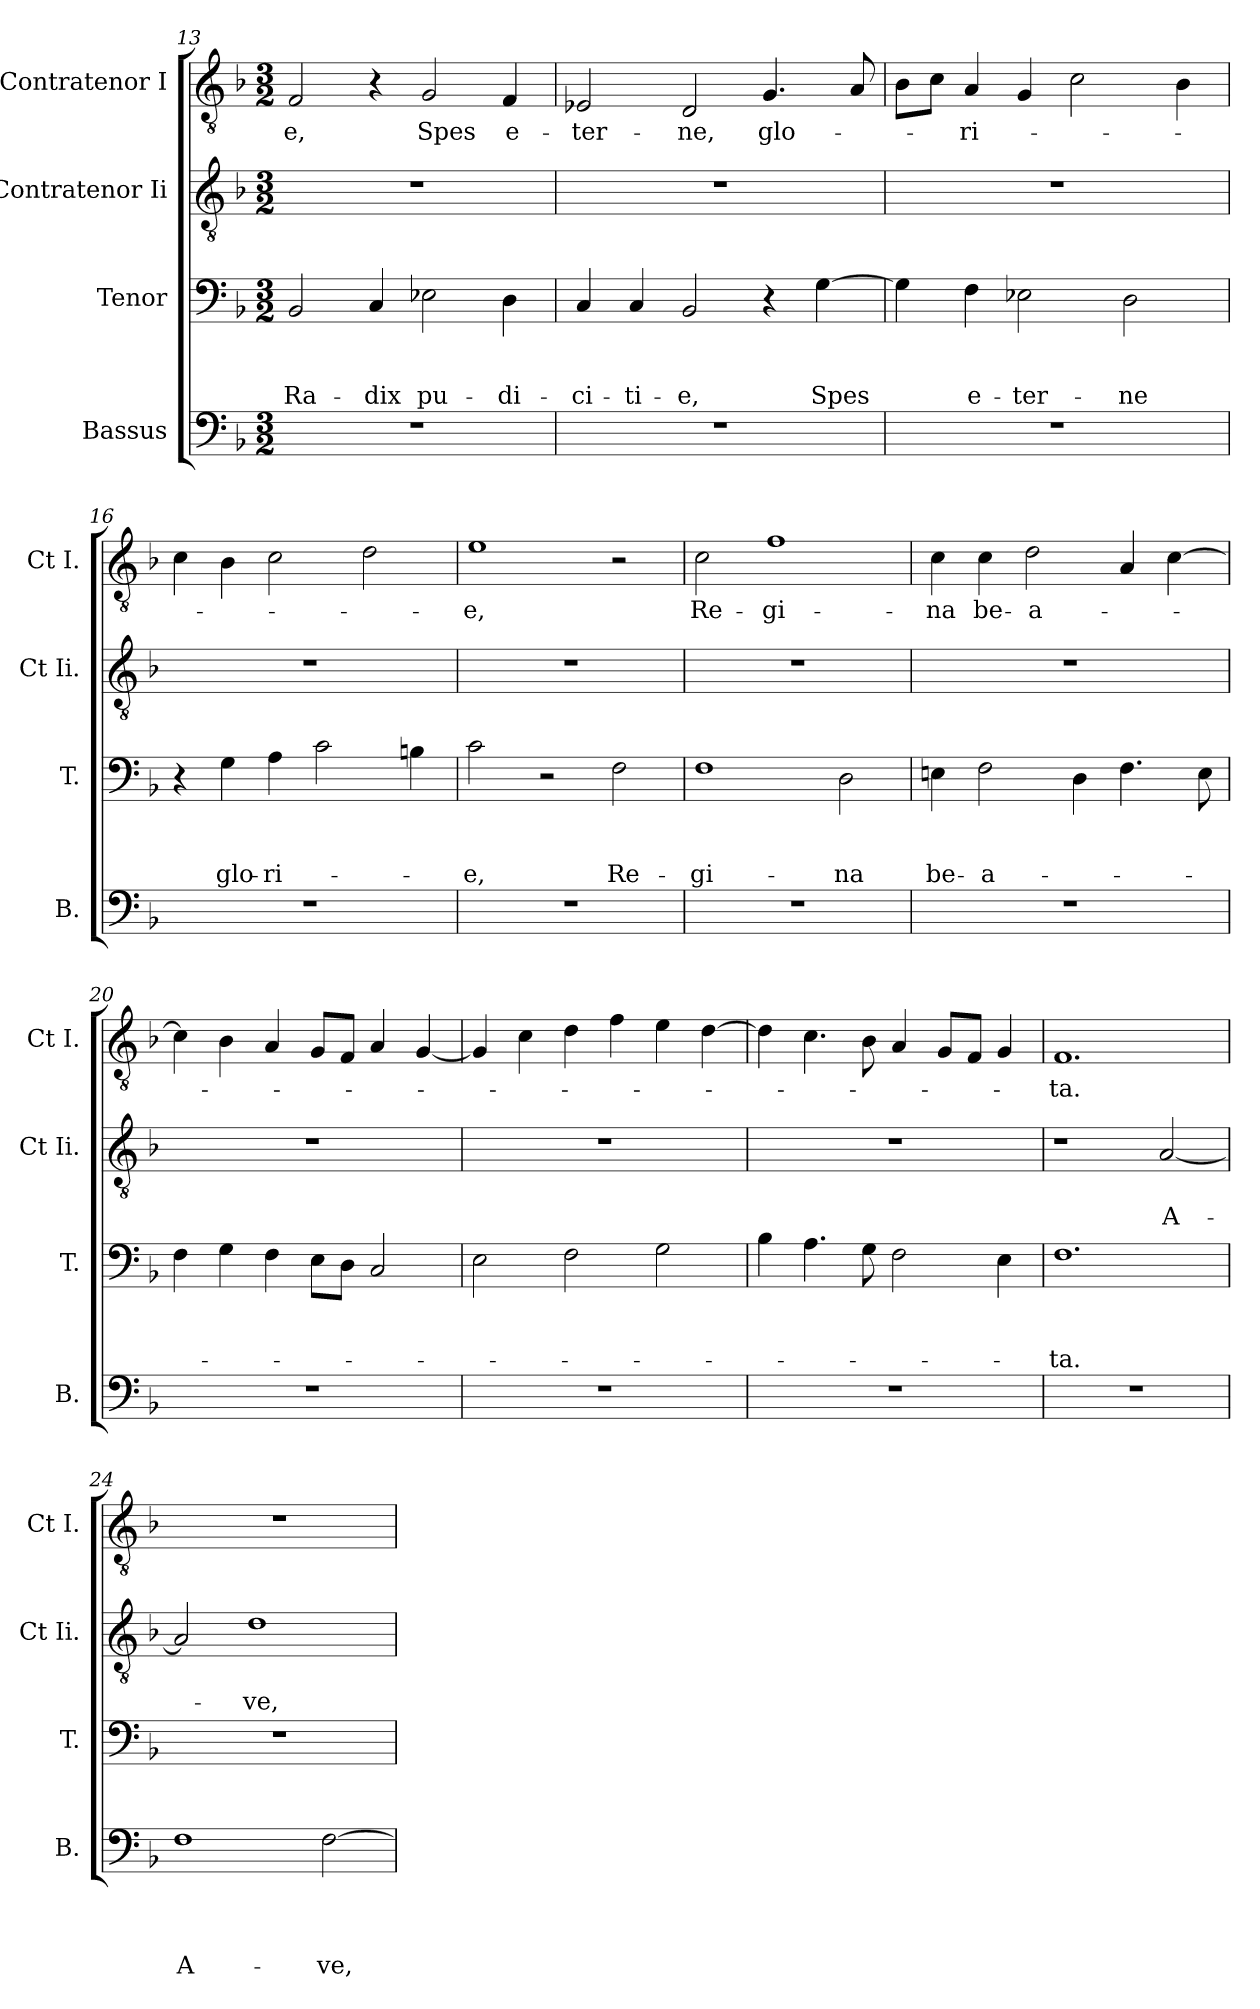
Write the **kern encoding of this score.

**kern	**text	**text	**text	**text	**kern	**text	**text	**text	**kern	**text	**text	**kern	**text
*part4	*part4	*part4	*part4	*part4	*part3	*part3	*part3	*part3	*part2	*part2	*part2	*part1	*part1
*staff4	*staff4	*staff4	*staff4	*staff4	*staff3	*staff3	*staff3	*staff3	*staff2	*staff2	*staff2	*staff1	*staff1
*I"Bassus	*	*	*	*	*I"Tenor	*	*	*	*I"Contratenor Ii	*	*	*I"Contratenor I	*
*I'B.	*	*	*	*	*I'T.	*	*	*	*I'Ct Ii.	*	*	*I'Ct I.	*
*clefF4	*	*	*	*	*clefF4	*	*	*	*clefGv2	*	*	*clefGv2	*
*k[b-]	*	*	*	*	*k[b-]	*	*	*	*k[b-]	*	*	*k[b-]	*
*F:	*	*	*	*	*F:	*	*	*	*F:	*	*	*F:	*
*M3/2	*	*	*	*	*M3/2	*	*	*	*M3/2	*	*	*M3/2	*
=13	=13	=13	=13	=13	=13	=13	=13	=13	=13	=13	=13	=13	=13
!	!	!	!	!	!	!	!	!LO:LY:b	!	!	!	!	!LO:LY:b
1.r	.	.	.	.	2BB-/	.	.	Ra-	1.r	.	.	2F/	-e,
!	!	!	!	!	!	!	!	!LO:LY:b	!	!	!	!	!
.	.	.	.	.	4C/	.	.	-dix	.	.	.	4r	.
!	!	!	!	!	!	!	!	!LO:LY:b	!	!	!	!	!LO:LY:b
.	.	.	.	.	2E-X\	.	.	pu-	.	.	.	2G/	Spes
!	!	!	!	!	!	!	!	!LO:LY:b	!	!	!	!	!LO:LY:b
.	.	.	.	.	4D\	.	.	-di-	.	.	.	4F/	e-
=14	=14	=14	=14	=14	=14	=14	=14	=14	=14	=14	=14	=14	=14
!	!	!	!	!	!	!	!	!LO:LY:b	!	!	!	!	!LO:LY:b
1.r	.	.	.	.	4C/	.	.	-ci-	1.r	.	.	2E-/	-ter-
!	!	!	!	!	!	!	!	!LO:LY:b	!	!	!	!	!
.	.	.	.	.	4C/	.	.	-ti-	.	.	.	.	.
!	!	!	!	!	!	!	!	!LO:LY:b	!	!	!	!	!LO:LY:b
.	.	.	.	.	2BB-/	.	.	-e,	.	.	.	2D/	-ne,
!	!	!	!	!	!	!	!	!	!	!	!	!	!LO:LY:b
.	.	.	.	.	4r	.	.	.	.	.	.	4.G/	glo-
!	!	!	!	!	!	!	!	!LO:LY:b	!	!	!	!	!
.	.	.	.	.	[>4G\	.	.	Spes	.	.	.	.	.
.	.	.	.	.	.	.	.	.	.	.	.	8A/	.
=15	=15	=15	=15	=15	=15	=15	=15	=15	=15	=15	=15	=15	=15
1.r	.	.	.	.	4G\]	.	.	.	1.r	.	.	8B-\L	.
.	.	.	.	.	.	.	.	.	.	.	.	8c\J	.
!	!	!	!	!	!	!	!	!LO:LY:b	!	!	!	!	!LO:LY:b
.	.	.	.	.	4F\	.	.	e-	.	.	.	4A/	-ri-
!	!	!	!	!	!	!	!	!LO:LY:b	!	!	!	!	!
.	.	.	.	.	2E-X\	.	.	-ter-	.	.	.	4G/	.
.	.	.	.	.	.	.	.	.	.	.	.	2c\	.
!	!	!	!	!	!	!	!	!LO:LY:b	!	!	!	!	!
.	.	.	.	.	2D\	.	.	-ne	.	.	.	.	.
.	.	.	.	.	.	.	.	.	.	.	.	4B-\	.
=16	=16	=16	=16	=16	=16	=16	=16	=16	=16	=16	=16	=16	=16
1.r	.	.	.	.	4r	.	.	.	1.r	.	.	4c\	.
!	!	!	!	!	!	!	!	!LO:LY:b	!	!	!	!	!
.	.	.	.	.	4G\	.	.	glo-	.	.	.	4B-\	.
!	!	!	!	!	!	!	!	!LO:LY:b	!	!	!	!	!
.	.	.	.	.	4A\	.	.	-ri-	.	.	.	2c\	.
.	.	.	.	.	2c\	.	.	.	.	.	.	.	.
.	.	.	.	.	.	.	.	.	.	.	.	2d\	.
.	.	.	.	.	4B\	.	.	.	.	.	.	.	.
!!LO:PB:g=z
=17	=17	=17	=17	=17	=17	=17	=17	=17	=17	=17	=17	=17	=17
!	!	!	!	!	!	!	!	!LO:LY:b	!	!	!	!	!LO:LY:b
1.r	.	.	.	.	2c\	.	.	-e,	1.r	.	.	1e	-e,
.	.	.	.	.	2r	.	.	.	.	.	.	.	.
!	!	!	!	!	!	!	!	!LO:LY:b	!	!	!	!	!
.	.	.	.	.	2F\	.	.	Re-	.	.	.	2r	.
=18	=18	=18	=18	=18	=18	=18	=18	=18	=18	=18	=18	=18	=18
!	!	!	!	!	!	!	!	!LO:LY:b	!	!	!	!	!LO:LY:b
1.r	.	.	.	.	1F	.	.	-gi-	1.r	.	.	2c\	Re-
!	!	!	!	!	!	!	!	!	!	!	!	!	!LO:LY:b
.	.	.	.	.	.	.	.	.	.	.	.	1f	-gi-
!	!	!	!	!	!	!	!	!LO:LY:b	!	!	!	!	!
.	.	.	.	.	2D\	.	.	-na	.	.	.	.	.
=19	=19	=19	=19	=19	=19	=19	=19	=19	=19	=19	=19	=19	=19
!	!	!	!	!	!	!	!	!LO:LY:b	!	!	!	!	!LO:LY:b
1.r	.	.	.	.	4En\	.	.	be-	1.r	.	.	4c\	-na
!	!	!	!	!	!	!	!	!LO:LY:b	!	!	!	!	!LO:LY:b
.	.	.	.	.	2F\	.	.	-a-	.	.	.	4c\	be-
!	!	!	!	!	!	!	!	!	!	!	!	!	!LO:LY:b
.	.	.	.	.	.	.	.	.	.	.	.	2d\	-a-
.	.	.	.	.	4D\	.	.	.	.	.	.	.	.
.	.	.	.	.	4.F\	.	.	.	.	.	.	4A/	.
.	.	.	.	.	.	.	.	.	.	.	.	[>4c\	.
.	.	.	.	.	8E\	.	.	.	.	.	.	.	.
=20	=20	=20	=20	=20	=20	=20	=20	=20	=20	=20	=20	=20	=20
1.r	.	.	.	.	4F\	.	.	.	1.r	.	.	4c\]	.
.	.	.	.	.	4G\	.	.	.	.	.	.	4B-\	.
.	.	.	.	.	4F\	.	.	.	.	.	.	4A/	.
.	.	.	.	.	8E\L	.	.	.	.	.	.	8G/L	.
.	.	.	.	.	8D\J	.	.	.	.	.	.	8F/J	.
.	.	.	.	.	2C/	.	.	.	.	.	.	4A/	.
.	.	.	.	.	.	.	.	.	.	.	.	[<4G/	.
=21	=21	=21	=21	=21	=21	=21	=21	=21	=21	=21	=21	=21	=21
1.r	.	.	.	.	2E\	.	.	.	1.r	.	.	4G/]	.
.	.	.	.	.	.	.	.	.	.	.	.	4c\	.
.	.	.	.	.	2F\	.	.	.	.	.	.	4d\	.
.	.	.	.	.	.	.	.	.	.	.	.	4f\	.
.	.	.	.	.	2G\	.	.	.	.	.	.	4e\	.
.	.	.	.	.	.	.	.	.	.	.	.	[<4d\	.
!!LO:LB:g=z
=22	=22	=22	=22	=22	=22	=22	=22	=22	=22	=22	=22	=22	=22
!LO:N:vis=1	!	!	!	!	!	!	!	!	!LO:N:vis=1	!	!	!	!
1.r	.	.	.	.	4B-\	.	.	.	1.r	.	.	4d\]	.
.	.	.	.	.	4.A\	.	.	.	.	.	.	4.c\	.
.	.	.	.	.	8G\	.	.	.	.	.	.	8B-\	.
.	.	.	.	.	2F\	.	.	.	.	.	.	4A/	.
.	.	.	.	.	.	.	.	.	.	.	.	8G/L	.
.	.	.	.	.	.	.	.	.	.	.	.	8F/J	.
.	.	.	.	.	4E\	.	.	.	.	.	.	4G/	.
=23	=23	=23	=23	=23	=23	=23	=23	=23	=23	=23	=23	=23	=23
!LO:N:vis=1	!	!	!	!	!	!	!	!LO:LY:b	!	!	!	!	!LO:LY:b
1.r	.	.	.	.	1.F	.	.	-ta.	1r	.	.	1.F	-ta.
!	!	!	!	!	!	!	!	!	!	!	!LO:LY:b	!	!
.	.	.	.	.	.	.	.	.	[<2A/	.	A-	.	.
=24	=24	=24	=24	=24	=24	=24	=24	=24	=24	=24	=24	=24	=24
!	!	!	!	!LO:LY:b	!LO:N:vis=1	!	!	!	!	!	!	!LO:N:vis=1	!
1F	.	.	.	A-	1.r	.	.	.	2A/]	.	.	1.r	.
!	!	!	!	!	!	!	!	!	!	!	!LO:LY:b	!	!
.	.	.	.	.	.	.	.	.	1d	.	-ve,	.	.
!	!	!	!	!LO:LY:b	!	!	!	!	!	!	!	!	!
[>2F\	.	.	.	-ve,	.	.	.	.	.	.	.	.	.
=	=	=	=	=	=	=	=	=	=	=	=	=	=
*-	*-	*-	*-	*-	*-	*-	*-	*-	*-	*-	*-	*-	*-
